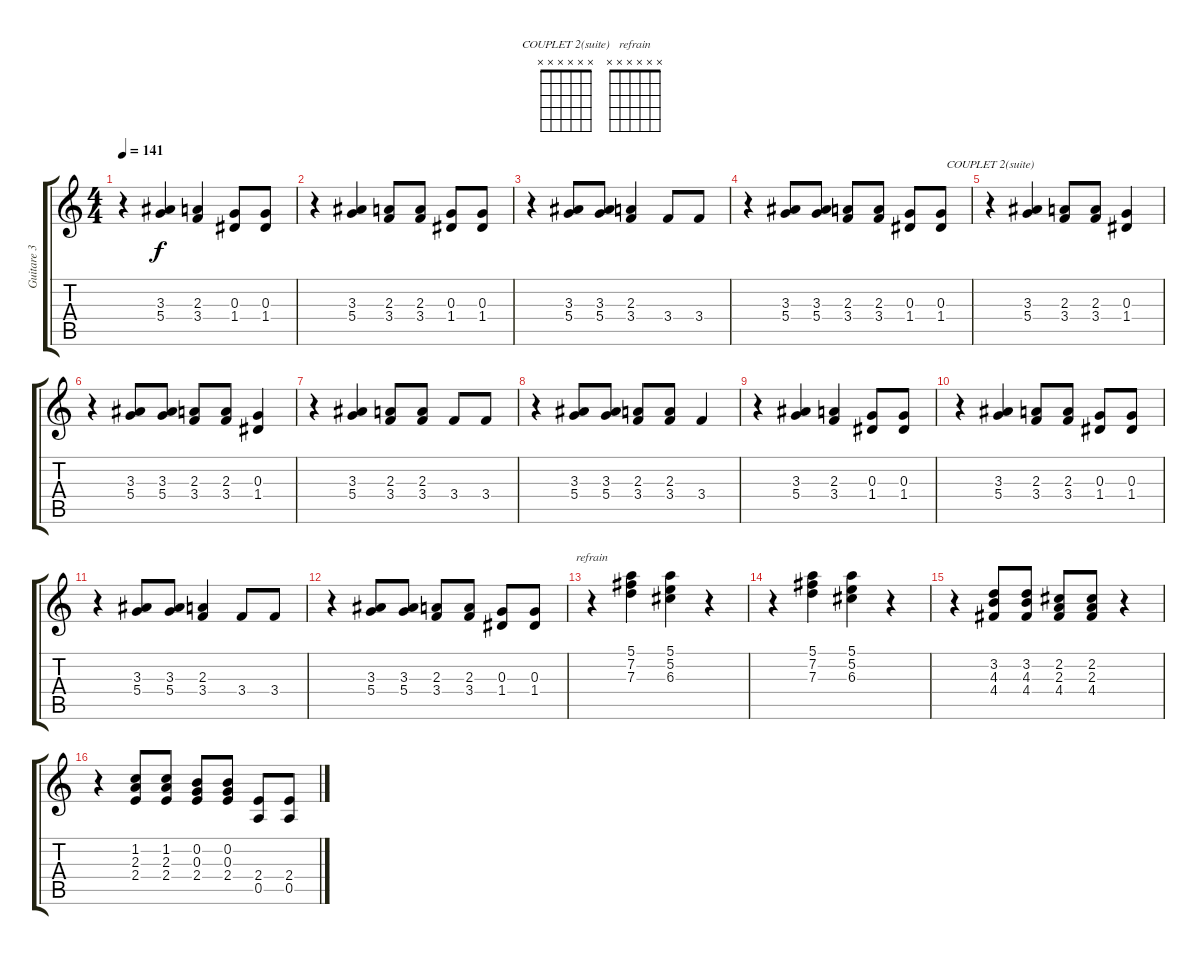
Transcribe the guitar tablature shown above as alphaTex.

\track ("Guitare 3" "Guitare 3") {instrument distortionguitar}
\staff {score tabs}
\tuning (E4 B3 G3 D3 A2 E2) {hide}
\chord ("COUPLET 2(suite)" x x x x x x)
\chord ("refrain" x x x x x x)
\ts (4 4)
\tempo 141
\clef g2
\ks c
r.4{dy f} (3.3 5.4).4 (2.3 3.4).4 (0.3 1.4).8 (0.3 1.4).8 |
r.4 (3.3 5.4).4 (2.3 3.4).8 (2.3 3.4).8 (0.3 1.4).8 (0.3 1.4).8 |
r.4 (3.3 5.4).8 (3.3 5.4).8 (2.3 3.4).4 3.4.8 3.4.8 |
r.4 (3.3 5.4).8 (3.3 5.4).8 (2.3 3.4).8 (2.3 3.4).8 (0.3 1.4).8 (0.3 1.4).8 |
r.4{ch "COUPLET 2(suite)"} (3.3 5.4).4 (2.3 3.4).8 (2.3 3.4).8 (0.3 1.4).4 |
r.4 (3.3 5.4).8 (3.3 5.4).8 (2.3 3.4).8 (2.3 3.4).8 (0.3 1.4).4 |
r.4 (3.3 5.4).4 (2.3 3.4).8 (2.3 3.4).8 3.4.8 3.4.8 |
r.4 (3.3 5.4).8 (3.3 5.4).8 (2.3 3.4).8 (2.3 3.4).8 3.4.4 |
r.4 (3.3 5.4).4 (2.3 3.4).4 (0.3 1.4).8 (0.3 1.4).8 |
r.4 (3.3 5.4).4 (2.3 3.4).8 (2.3 3.4).8 (0.3 1.4).8 (0.3 1.4).8 |
r.4 (3.3 5.4).8 (3.3 5.4).8 (2.3 3.4).4 3.4.8 3.4.8 |
r.4 (3.3 5.4).8 (3.3 5.4).8 (2.3 3.4).8 (2.3 3.4).8 (0.3 1.4).8 (0.3 1.4).8 |
r.4{ch "refrain"} (5.1 7.2 7.3).4 (5.1 5.2 6.3).4 r.4 |
r.4 (5.1 7.2 7.3).4 (5.1 5.2 6.3).4 r.4 |
r.4 (3.2 4.3 4.4).8 (3.2 4.3 4.4).8 (2.2 2.3 4.4).8 (2.2 2.3 4.4).8 r.4 |
r.4 (1.2 2.3 2.4).8 (1.2 2.3 2.4).8 (0.2 0.3 2.4).8 (0.2 0.3 2.4).8 (2.4 0.5).8 (2.4 0.5).8
